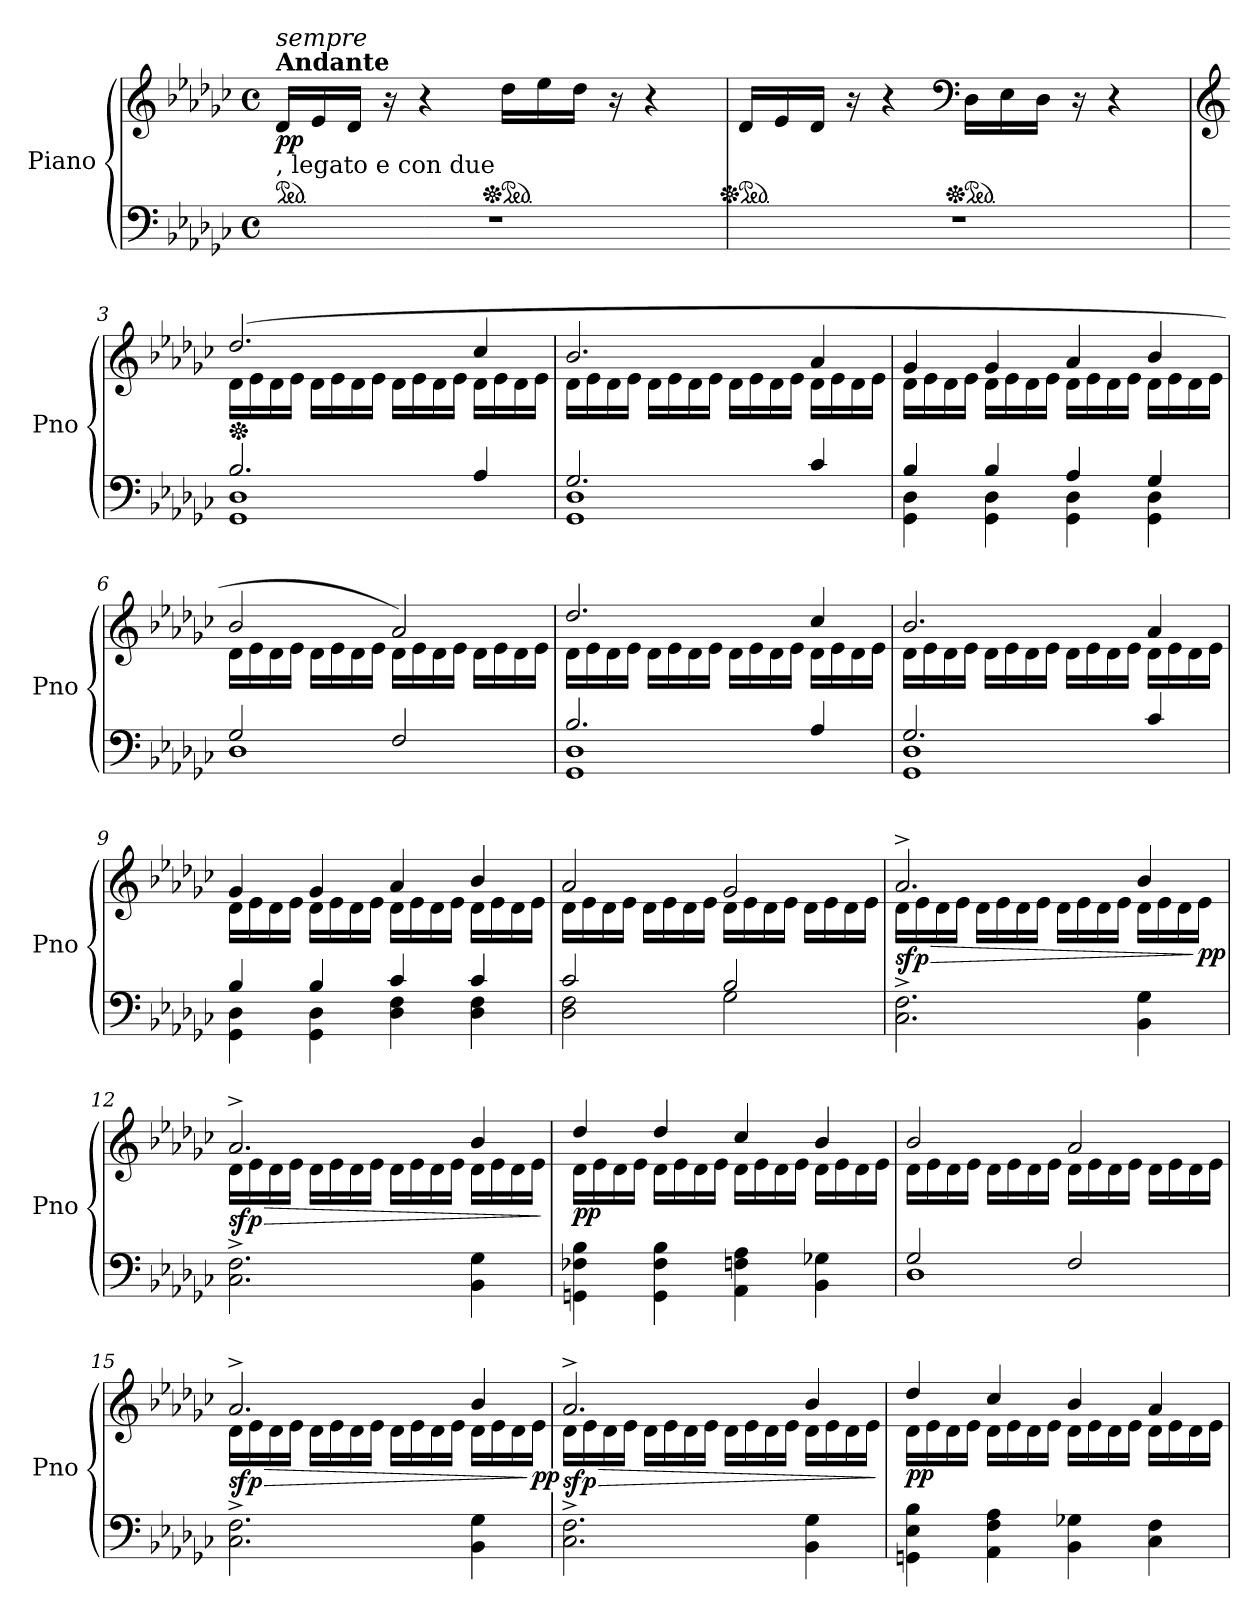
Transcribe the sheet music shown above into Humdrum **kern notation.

**kern	**kern	**dynam
*part1	*part1	*part1
*staff2	*staff1	*staff1/2
*I"Piano	*	*
*I'Pno	*	*
*clefF4	*clefG2	*
*k[b-e-a-d-g-c-]	*k[b-e-a-d-g-c-]	*
*M4/4	*M4/4	*
*met(c)	*met(c)	*
*	*ped	*
=1	=1	=1
!	!LO:TX:a:B:t=Andante	!
!	!LO:TX:a:i:t=sempre	!
!	!LO:TX:b:t=, legato e con due	!
!	!	!LO:DY:b
1r	16d-/LL	pp
.	16e-/	.
.	16d-/JJ	.
.	16r	.
.	4r	.
*	*Xped	*
*	*ped	*
.	16dd-\LL	.
.	16ee-\	.
.	16dd-\JJ	.
.	16r	.
.	4r	.
=2	=2	=2
*	*Xped	*
*	*ped	*
1r	16d-/LL	.
.	16e-/	.
.	16d-/JJ	.
.	16r	.
.	4r	.
*	*clefF4	*
*	*Xped	*
*	*ped	*
.	16D-\LL	.
.	16E-\	.
.	16D-\JJ	.
.	16r	.
.	4r	.
=3	=3	=3
*	*clefG2	*
*^	*	*
*	*	*Xped	*
*	*	*^	*
2.B-/	1GG- 1D-	(2.dd-/	16d-\LL	.
.	.	.	16e-\	.
.	.	.	16d-\	.
.	.	.	16e-\JJ	.
.	.	.	16d-\LL	.
.	.	.	16e-\	.
.	.	.	16d-\	.
.	.	.	16e-\JJ	.
.	.	.	16d-\LL	.
.	.	.	16e-\	.
.	.	.	16d-\	.
.	.	.	16e-\JJ	.
4A-/	.	4cc-/	16d-\LL	.
.	.	.	16e-\	.
.	.	.	16d-\	.
.	.	.	16e-\JJ	.
!!LO:LB:g=z	!!
=4	=4	=4	=4	=4
2.G-/	1GG- 1D-	2.b-/	16d-\LL	.
.	.	.	16e-\	.
.	.	.	16d-\	.
.	.	.	16e-\JJ	.
.	.	.	16d-\LL	.
.	.	.	16e-\	.
.	.	.	16d-\	.
.	.	.	16e-\JJ	.
.	.	.	16d-\LL	.
.	.	.	16e-\	.
.	.	.	16d-\	.
.	.	.	16e-\JJ	.
4c-/	.	4a-/	16d-\LL	.
.	.	.	16e-\	.
.	.	.	16d-\	.
.	.	.	16e-\JJ	.
=5	=5	=5	=5	=5
4B-/	4GG-\ 4D-\	4g-/	16d-\LL	.
.	.	.	16e-\	.
.	.	.	16d-\	.
.	.	.	16e-\JJ	.
4B-/	4GG-\ 4D-\	4g-/	16d-\LL	.
.	.	.	16e-\	.
.	.	.	16d-\	.
.	.	.	16e-\JJ	.
4A-/	4GG-\ 4D-\	4a-/	16d-\LL	.
.	.	.	16e-\	.
.	.	.	16d-\	.
.	.	.	16e-\JJ	.
4G-/	4GG-\ 4D-\	4b-/	16d-\LL	.
.	.	.	16e-\	.
.	.	.	16d-\	.
.	.	.	16e-\JJ	.
=6	=6	=6	=6	=6
2G-/	1D-	2b-/	16d-\LL	.
.	.	.	16e-\	.
.	.	.	16d-\	.
.	.	.	16e-\JJ	.
.	.	.	16d-\LL	.
.	.	.	16e-\	.
.	.	.	16d-\	.
.	.	.	16e-\JJ	.
2F/	.	2a-/)	16d-\LL	.
.	.	.	16e-\	.
.	.	.	16d-\	.
.	.	.	16e-\JJ	.
.	.	.	16d-\LL	.
.	.	.	16e-\	.
.	.	.	16d-\	.
.	.	.	16e-\JJ	.
!!LO:LB:g=z	!!
=7	=7	=7	=7	=7
2.B-/	1GG- 1D-	2.dd-/	16d-\LL	.
.	.	.	16e-\	.
.	.	.	16d-\	.
.	.	.	16e-\JJ	.
.	.	.	16d-\LL	.
.	.	.	16e-\	.
.	.	.	16d-\	.
.	.	.	16e-\JJ	.
.	.	.	16d-\LL	.
.	.	.	16e-\	.
.	.	.	16d-\	.
.	.	.	16e-\JJ	.
4A-/	.	4cc-/	16d-\LL	.
.	.	.	16e-\	.
.	.	.	16d-\	.
.	.	.	16e-\JJ	.
=8	=8	=8	=8	=8
2.G-/	1GG- 1D-	2.b-/	16d-\LL	.
.	.	.	16e-\	.
.	.	.	16d-\	.
.	.	.	16e-\JJ	.
.	.	.	16d-\LL	.
.	.	.	16e-\	.
.	.	.	16d-\	.
.	.	.	16e-\JJ	.
.	.	.	16d-\LL	.
.	.	.	16e-\	.
.	.	.	16d-\	.
.	.	.	16e-\JJ	.
4c-/	.	4a-/	16d-\LL	.
.	.	.	16e-\	.
.	.	.	16d-\	.
.	.	.	16e-\JJ	.
=9	=9	=9	=9	=9
4B-/	4GG-\ 4D-\	4g-/	16d-\LL	.
.	.	.	16e-\	.
.	.	.	16d-\	.
.	.	.	16e-\JJ	.
4B-/	4GG-\ 4D-\	4g-/	16d-\LL	.
.	.	.	16e-\	.
.	.	.	16d-\	.
.	.	.	16e-\JJ	.
4c-/	4D-\ 4F\	4a-/	16d-\LL	.
.	.	.	16e-\	.
.	.	.	16d-\	.
.	.	.	16e-\JJ	.
4c-/	4D-\ 4F\	4b-/	16d-\LL	.
.	.	.	16e-\	.
.	.	.	16d-\	.
.	.	.	16e-\JJ	.
!!LO:LB:g=z	!!
=10	=10	=10	=10	=10
2c-/	2D-\ 2F\	2a-/	16d-\LL	.
.	.	.	16e-\	.
.	.	.	16d-\	.
.	.	.	16e-\JJ	.
.	.	.	16d-\LL	.
.	.	.	16e-\	.
.	.	.	16d-\	.
.	.	.	16e-\JJ	.
2B-/	2G-\	2g-/	16d-\LL	.
.	.	.	16e-\	.
.	.	.	16d-\	.
.	.	.	16e-\JJ	.
.	.	.	16d-\LL	.
.	.	.	16e-\	.
.	.	.	16d-\	.
.	.	.	16e-\JJ	.
*v	*v	*	*	*
=11	=11	=11	=11
!	!	!	!LO:HP:b
!	!	!	!LO:DY:n=1:b
!	!	!	!LO:DY:n=2:b
2.C-\^ 2.F\^	2.a-^/	16d-\LL	> sf p
.	.	16e-\	.
.	.	16d-\	.
.	.	16e-\JJ	.
.	.	16d-\LL	.
.	.	16e-\	.
.	.	16d-\	.
.	.	16e-\JJ	.
.	.	16d-\LL	.
.	.	16e-\	.
.	.	16d-\	.
.	.	16e-\JJ	.
4BB-\ 4G-\	4b-/	16d-\LL	.
.	.	16e-\	.
.	.	16d-\	.
!	!	!	!LO:DY:n=3:b
.	.	16e-\JJ	] pp
=12	=12	=12	=12
!	!	!	!LO:HP:b
!	!	!	!LO:DY:n=1:b
!	!	!	!LO:DY:n=2:b
2.C-\^ 2.F\^	2.a-^/	16d-\LL	> sf p
.	.	16e-\	.
.	.	16d-\	.
.	.	16e-\JJ	.
.	.	16d-\LL	.
.	.	16e-\	.
.	.	16d-\	.
.	.	16e-\JJ	.
.	.	16d-\LL	.
.	.	16e-\	.
.	.	16d-\	.
.	.	16e-\JJ	.
4BB-\ 4G-\	4b-/	16d-\LL	.
.	.	16e-\	.
.	.	16d-\	.
.	.	16e-\JJ	.
*	*v	*v	*
.	.	]
!!LO:LB:g=z
=13	=13	=13
*	*^	*
!	!	!	!LO:DY:b
4GGn\ 4F-X\ 4B-\	4dd-/	16d-\LL	pp
.	.	16e-\	.
.	.	16d-\	.
.	.	16e-\JJ	.
4GG\ 4F-\ 4B-\	4dd-/	16d-\LL	.
.	.	16e-\	.
.	.	16d-\	.
.	.	16e-\JJ	.
4AA-\ 4Fn\ 4A-\	4cc-/	16d-\LL	.
.	.	16e-\	.
.	.	16d-\	.
.	.	16e-\JJ	.
4BB-\ 4G-X\	4b-/	16d-\LL	.
.	.	16e-\	.
.	.	16d-\	.
.	.	16e-\JJ	.
=14	=14	=14	=14
*^	*	*	*
2G-/	1D-	2b-/	16d-\LL	.
.	.	.	16e-\	.
.	.	.	16d-\	.
.	.	.	16e-\JJ	.
.	.	.	16d-\LL	.
.	.	.	16e-\	.
.	.	.	16d-\	.
.	.	.	16e-\JJ	.
2F/	.	2a-/	16d-\LL	.
.	.	.	16e-\	.
.	.	.	16d-\	.
.	.	.	16e-\JJ	.
.	.	.	16d-\LL	.
.	.	.	16e-\	.
.	.	.	16d-\	.
.	.	.	16e-\JJ	.
*v	*v	*	*	*
=15	=15	=15	=15
!	!	!	!LO:HP:b
!	!	!	!LO:DY:n=1:b
!	!	!	!LO:DY:n=2:b
2.C-\^ 2.F\^	2.a-^/	16d-\LL	> sf p
.	.	16e-\	.
.	.	16d-\	.
.	.	16e-\JJ	.
.	.	16d-\LL	.
.	.	16e-\	.
.	.	16d-\	.
.	.	16e-\JJ	.
.	.	16d-\LL	.
.	.	16e-\	.
.	.	16d-\	.
.	.	16e-\JJ	.
4BB-\ 4G-\	4b-/	16d-\LL	.
.	.	16e-\	.
.	.	16d-\	.
!	!	!	!LO:DY:n=3:b
.	.	16e-\JJ	] pp
!!LO:PB:g=z	!!
=16	=16	=16	=16
!	!	!	!LO:HP:b
!	!	!	!LO:DY:n=1:b
!	!	!	!LO:DY:n=2:b
2.C-\^ 2.F\^	2.a-^/	16d-\LL	> sf p
.	.	16e-\	.
.	.	16d-\	.
.	.	16e-\JJ	.
.	.	16d-\LL	.
.	.	16e-\	.
.	.	16d-\	.
.	.	16e-\JJ	.
.	.	16d-\LL	.
.	.	16e-\	.
.	.	16d-\	.
.	.	16e-\JJ	.
4BB-\ 4G-\	4b-/	16d-\LL	.
.	.	16e-\	.
.	.	16d-\	.
.	.	16e-\JJ	.
*	*v	*v	*
.	.	]
=17	=17	=17
*	*^	*
!	!	!	!LO:DY:b
4GGn\ 4E-\ 4B-\	4dd-/	16d-\LL	pp
.	.	16e-\	.
.	.	16d-\	.
.	.	16e-\JJ	.
4AA-\ 4F\ 4A-\	4cc-/	16d-\LL	.
.	.	16e-\	.
.	.	16d-\	.
.	.	16e-\JJ	.
4BB-\ 4G-X\	4b-/	16d-\LL	.
.	.	16e-\	.
.	.	16d-\	.
.	.	16e-\JJ	.
4C-\ 4F\	4a-/	16d-\LL	.
.	.	16e-\	.
.	.	16d-\	.
.	.	16e-\JJ	.
*	*v	*v	*
=	=	=
*-	*-	*-
